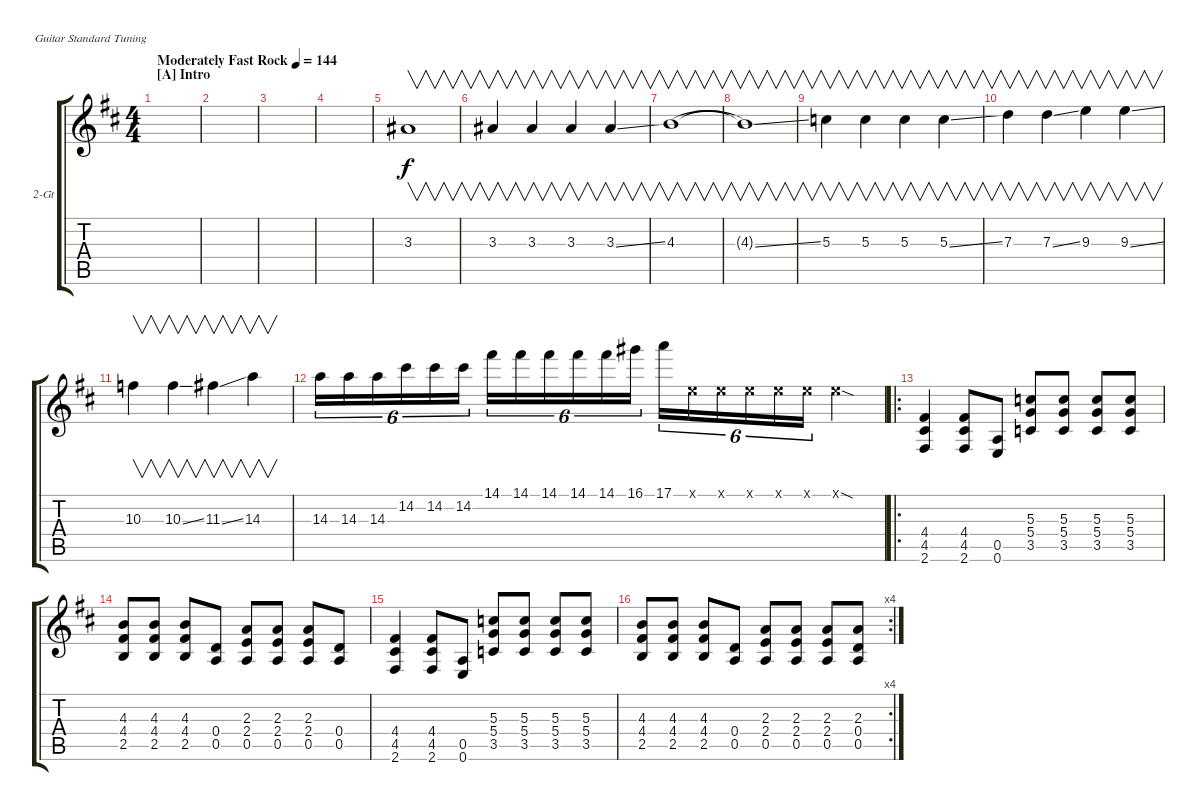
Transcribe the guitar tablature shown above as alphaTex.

\defaultSystemsLayout 4
\bracketExtendMode groupsimilarinstruments
\firstSystemTrackNameOrientation horizontal
\otherSystemsTrackNameOrientation horizontal
\track ("2 Guitar" "2-Gt") {instrument distortionguitar}
\staff {score tabs}
\tuning (E4 B3 G3 D3 A2 E2)
\ts (4 4)
\section ("A" "Intro")
\tempo (144 "Moderately Fast Rock")
\clef g2
\scale
1.09332
\ks d
|
\scale
0.906684 |
\scale
1.06305 |
\scale
0.936948 |
\scale
1.06305 3.3.1{v} |
\scale
0.936948 3.3.4{v} 3.3.4{v} 3.3.4{v} 3.3{ss}.4{v} |
\scale
1.06305 4.3.1{v legatoorigin} |
\scale
0.936948 4.3{ss t}.1{v} |
\scale
1.06305 5.3.4{v} 5.3.4{v} 5.3.4{v} 5.3{ss}.4{v} |
\scale
0.936948 7.3.4{v} 7.3{ss}.4{v} 9.3.4{v} 9.3{ss}.4{v} |
\scale
1.06305 10.3.4{v} 10.3{ss}.4{v} 11.3{ss}.4{v} 14.3.4{v} |
\scale
0.936948 14.3.16{tu (6 4) beam merge} 14.3.16{tu (6 4) beam merge} 14.3.16{tu (6 4) beam merge} 14.2.16{tu (6 4) beam merge} 14.2.16{tu (6 4) beam merge} 14.2.16{tu (6 4)} 14.1.16{tu (6 4) beam merge} 14.1.16{tu (6 4) beam merge} 14.1.16{tu (6 4) beam merge} 14.1.16{tu (6 4) beam merge} 14.1.16{tu (6 4) beam merge} 16.1.16{tu (6 4)} 17.1.16{tu (6 4)} 0.1{x}.16{tu (6 4)} 0.1{x}.16{tu (6 4)} 0.1{x}.16{tu (6 4)} 0.1{x}.16{tu (6 4)} 0.1{x}.16{tu (6 4)} 0.1{sod x}.4 |
\ro
\scale
1.06305 (2.6 4.5 4.4).4 (2.6 4.5 4.4).8 (0.6 0.5).8 (3.5 5.4 5.3).8 (3.5 5.4 5.3).8 (3.5 5.4 5.3).8 (3.5 5.4 5.3).8 |
\scale
0.936948 (2.5 4.4 4.3).8 (4.4 4.3 2.5).8 (2.5 4.4 4.3).8 (0.4 0.5).8 (0.5 2.4 2.3).8 (0.5 2.4 2.3).8 (0.5 2.4 2.3).8 (0.5 0.4).8 |
\scale
1.06305 (2.6 4.5 4.4).4 (2.6 4.5 4.4).8 (0.6 0.5).8 (3.5 5.4 5.3).8 (3.5 5.4 5.3).8 (3.5 5.4 5.3).8 (3.5 5.4 5.3).8 |
\rc 4
\scale
0.936948 (2.5 4.4 4.3).8 (4.4 4.3 2.5).8 (2.5 4.4 4.3).8 (0.4 0.5).8 (0.5 2.4 2.3).8 (0.5 2.4 2.3).8 (0.5 2.4 2.3).8 (0.5 0.4 2.3).8
